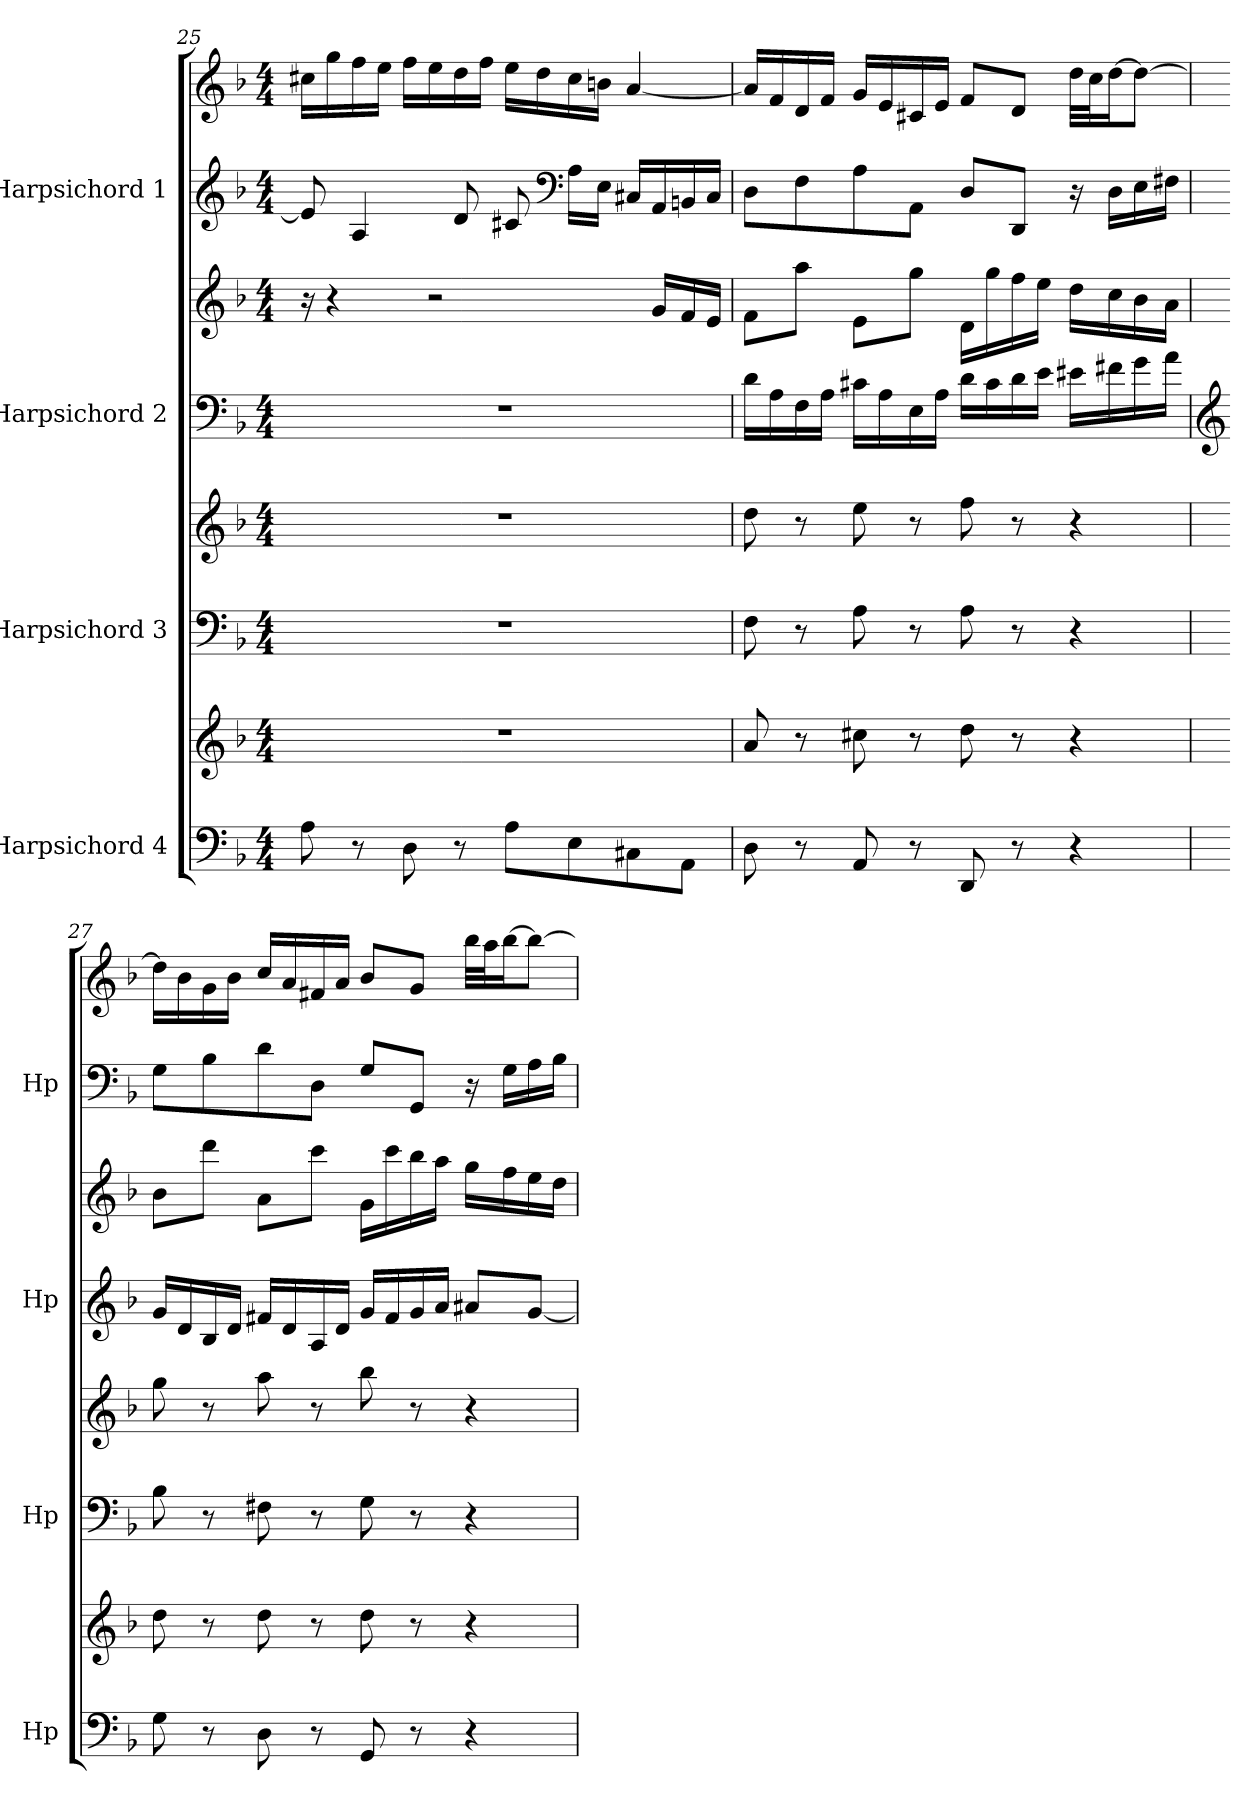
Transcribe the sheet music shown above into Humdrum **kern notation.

**kern	**kern	**kern	**kern	**kern	**kern	**kern	**kern
*part4	*part4	*part3	*part3	*part2	*part2	*part1	*part1
*staff8	*staff7	*staff6	*staff5	*staff4	*staff3	*staff2	*staff1
*I"Harpsichord 4	*	*I"Harpsichord 3	*	*I"Harpsichord 2	*	*I"Harpsichord 1	*
*I'Hp	*	*I'Hp	*	*I'Hp	*	*I'Hp	*
!!LO:LB:g=z
*clefF4	*clefG2	*clefF4	*clefG2	*clefF4	*clefG2	*clefG2	*clefG2
*k[b-]	*k[b-]	*k[b-]	*k[b-]	*k[b-]	*k[b-]	*k[b-]	*k[b-]
*M4/4	*M4/4	*M4/4	*M4/4	*M4/4	*M4/4	*M4/4	*M4/4
=25	=25	=25	=25	=25	=25	=25	=25
8A\	1r	1r	1r	1r	16r	8e/]	16cc#X\LL
.	.	.	.	.	4r	.	16gg\
8r	.	.	.	.	.	4A/	16ff\
.	.	.	.	.	.	.	16ee\JJ
8D\	.	.	.	.	.	.	16ff\LL
.	.	.	.	.	2r	.	16ee\
8r	.	.	.	.	.	8d/	16dd\
.	.	.	.	.	.	.	16ff\JJ
8A\L	.	.	.	.	.	8c#X/	16ee\LL
*	*	*	*	*	*	*clefF4	*
.	.	.	.	.	.	.	16dd\
8E\	.	.	.	.	.	16A\LL	16cc#\
.	.	.	.	.	.	16E\JJ	16bn\JJ
8C#X\	.	.	.	.	.	16C#X/LL	[4a/
.	.	.	.	.	16g/LL	16AA/	.
8AA\J	.	.	.	.	16f/	16BBn/	.
.	.	.	.	.	16e/JJ	16C#/JJ	.
=26	=26	=26	=26	=26	=26	=26	=26
8D\	8a/	8F\	8dd\	16d\LL	8f\L	8D\L	16a/LL]
.	.	.	.	16A\	.	.	16f/
8r	8r	8r	8r	16F\	8aa\J	8F\	16d/
.	.	.	.	16A\JJ	.	.	16f/JJ
8AA/	8cc#X\	8A\	8ee\	16c#X\LL	8e\L	8A\	16g/LL
.	.	.	.	16A\	.	.	16e/
8r	8r	8r	8r	16E\	8gg\J	8AA\J	16c#X/
.	.	.	.	16A\JJ	.	.	16e/JJ
8DD/	8dd\	8A\	8ff\	16d\LL	16d\LL	8D/L	8f/L
.	.	.	.	16c#\	16gg\	.	.
8r	8r	8r	8r	16d\	16ff\	8DD/J	8d/J
.	.	.	.	16e\JJ	16ee\JJ	.	.
4r	4r	4r	4r	16e#X\LL	16dd\LL	16r	32dd\LLL
.	.	.	.	.	.	.	32cc\J
.	.	.	.	16f#X\	16cc\	16D\LL	[16dd\J
.	.	.	.	16g\	16b-\	16E\	8dd\J_
.	.	.	.	16a\JJ	16a\JJ	16F#X\JJ	.
!!LO:PB:g=z
=27	=27	=27	=27	=27	=27	=27	=27
*	*	*	*	*clefG2	*	*	*
8G\	8dd\	8B-\	8gg\	16g/LL	8b-\L	8G\L	16dd\LL]
.	.	.	.	16d/	.	.	16b-\
8r	8r	8r	8r	16B-/	8ddd\J	8B-\	16g\
.	.	.	.	16d/JJ	.	.	16b-\JJ
8D\	8dd\	8F#X\	8aa\	16f#X/LL	8a\L	8d\	16cc/LL
.	.	.	.	16d/	.	.	16a/
8r	8r	8r	8r	16A/	8ccc\J	8D\J	16f#X/
.	.	.	.	16d/JJ	.	.	16a/JJ
8GG/	8dd\	8G\	8bb-\	16g/LL	16g\LL	8G/L	8b-/L
.	.	.	.	16f#/	16ccc\	.	.
8r	8r	8r	8r	16g/	16bb-\	8GG/J	8g/J
.	.	.	.	16a/JJ	16aa\JJ	.	.
4r	4r	4r	4r	8a#X/L	16gg\LL	16r	32bb-\LLL
.	.	.	.	.	.	.	32aa\J
.	.	.	.	.	16ff\	16G\LL	[16bb-\J
.	.	.	.	[8g/J	16ee\	16A\	8bb-\J_
.	.	.	.	.	16dd\JJ	16B-\JJ	.
=	=	=	=	=	=	=	=
*-	*-	*-	*-	*-	*-	*-	*-
